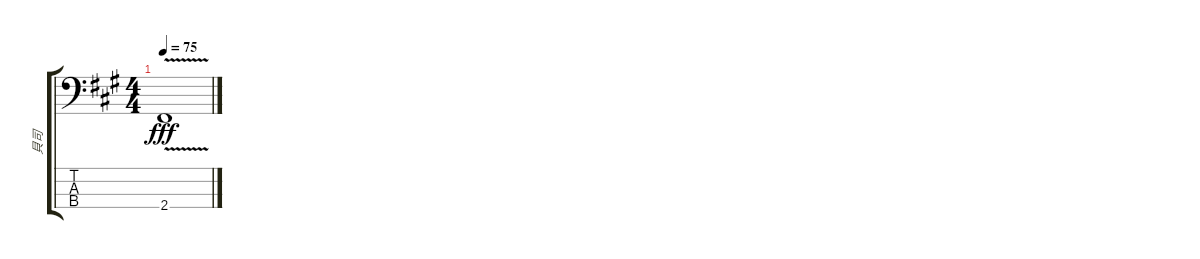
\track ("貝司" "貝司") {instrument electricbassfinger}
\staff {score tabs}
\tuning (G2 D2 A1 E1) {hide}
\ts (4 4)
\tempo 75
\clef f4
\ks a
2.4{v}.1{dy fff}
